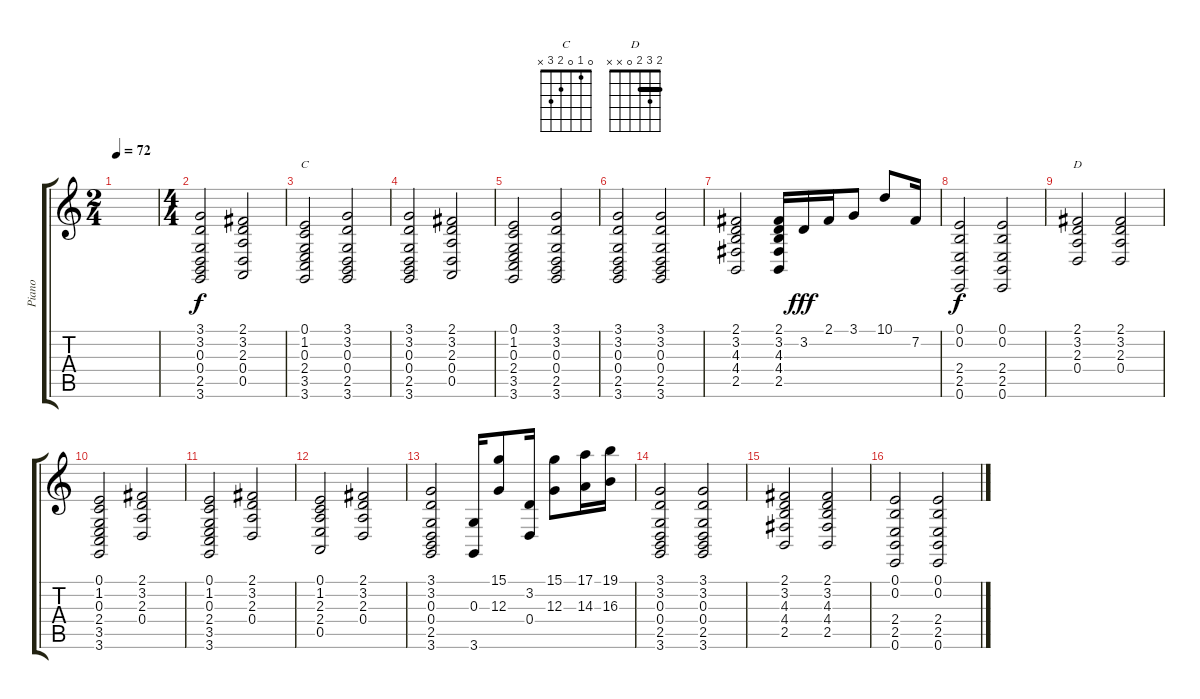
\track ("Piano" "Piano") {instrument brightacousticpiano}
\staff {score tabs}
\tuning (E4 B3 G3 D3 A2 E2) {hide}
\chord ("C" 0 1 0 2 3 x)
\chord ("D" 2 3 2 0 x x) {barre 2}
\ts (2 4)
\tempo 72
\clef g2
\ks c
|
\ts (4 4)
(3.1 3.2 0.3 0.4 2.5 3.6).2 (2.1 3.2 2.3 0.4 0.5).2 |
(0.1 1.2 0.3 2.4 3.5 3.6).2{ch "C"} (3.1 3.2 0.3 0.4 2.5 3.6).2 |
(3.1 3.2 0.3 0.4 2.5 3.6).2 (2.1 3.2 2.3 0.4 0.5).2 |
(0.1 1.2 0.3 2.4 3.5 3.6).2 (3.1 3.2 0.3 0.4 2.5 3.6).2 |
(3.1 3.2 0.3 0.4 2.5 3.6).2 (3.1 3.2 0.3 0.4 2.5 3.6).2 |
(2.1 3.2 4.3 4.4 2.5).2 (2.1 3.2 4.3 4.4 2.5).16 3.2.16{dy fff} 2.1.16 3.1.8 10.1.8 7.2.16 |
(0.1 0.2 2.4 2.5 0.6).2{dy f} (0.1 0.2 2.4 2.5 0.6).2 |
(2.1 3.2 2.3 0.4).2{ch "D"} (2.1 3.2 2.3 0.4).2 |
(0.1 1.2 0.3 2.4 3.5 3.6).2 (2.1 3.2 2.3 0.4).2 |
(0.1 1.2 0.3 2.4 3.5 3.6).2 (2.1 3.2 2.3 0.4).2 |
(0.1 1.2 2.3 2.4 0.5).2 (2.1 3.2 2.3 0.4).2 |
(3.1 3.2 0.3 0.4 2.5 3.6).2 (0.3 3.6).16 (15.1 12.3).8 (3.2 0.4).16 (15.1 12.3).8 (17.1 14.3).16 (19.1 16.3).16 |
(3.1 3.2 0.3 0.4 2.5 3.6).2 (3.1 3.2 0.3 0.4 2.5 3.6).2 |
(2.1 3.2 4.3 4.4 2.5).2 (2.1 3.2 4.3 4.4 2.5).2 |
(0.1 0.2 2.4 2.5 0.6).2 (0.1 0.2 2.4 2.5 0.6).2
